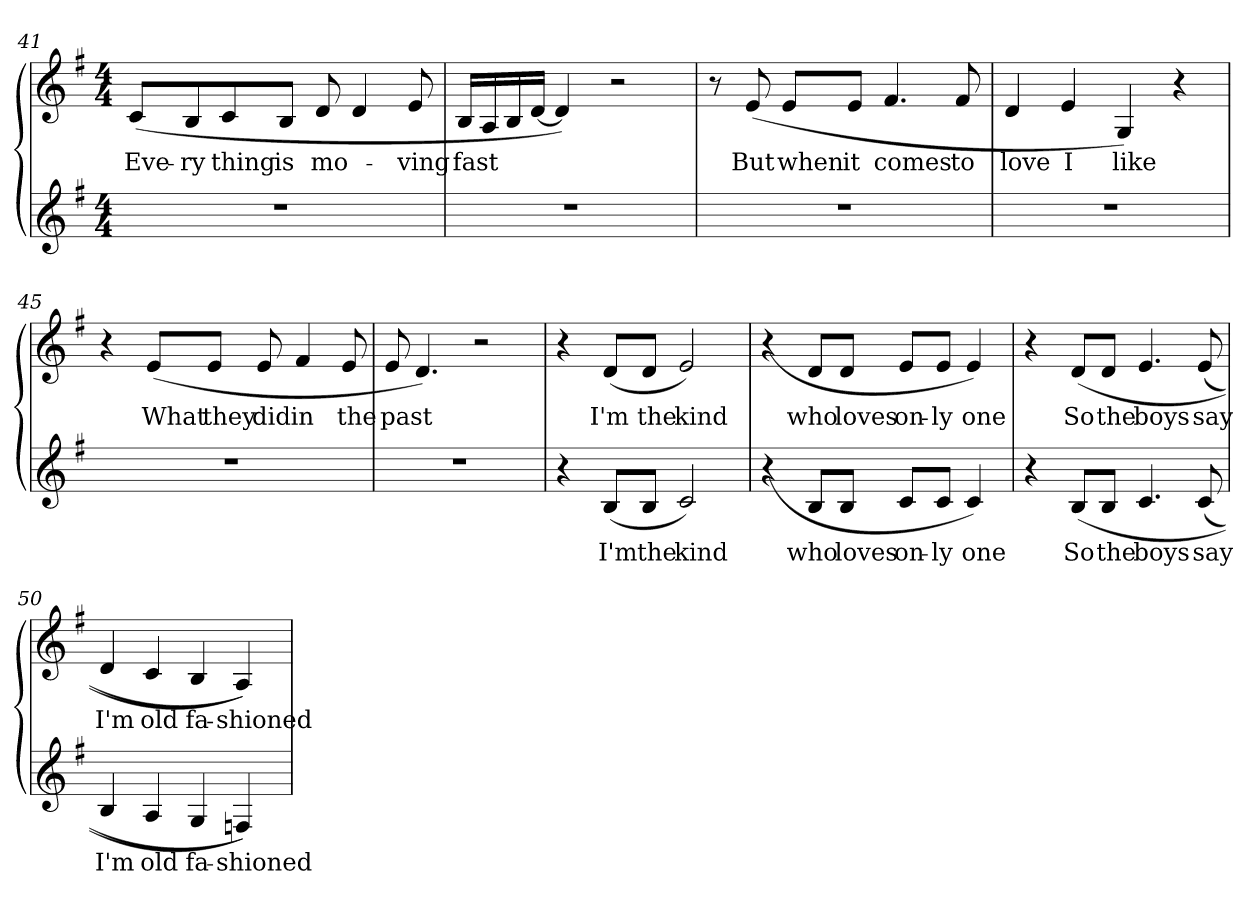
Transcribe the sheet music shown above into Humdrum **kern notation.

**kern	**text	**kern	**text
*part2	*part2	*part1	*part1
*staff2	*staff2	*staff1	*staff1
*clefG2	*	*clefG2	*
*k[f#]	*	*k[f#]	*
*G:	*	*G:	*
*M4/4	*	*M4/4	*
=41	=41	=41	=41
!	!	!	!LO:LY:b:color=#000000
1r	.	(8ci/L	Eve-
!	!	!	!LO:LY:b:color=#000000
.	.	8Bi/	-ry
!	!	!	!LO:LY:b:color=#000000
.	.	8ci/	thing
!	!	!	!LO:LY:b:color=#000000
.	.	8Bi/J	is
!	!	!	!LO:LY:b:color=#000000
.	.	8di/	mo-
.	.	4di/	.
!	!	!	!LO:LY:b:color=#000000
.	.	8ei/	-ving
=42	=42	=42	=42
!	!	!	!LO:LY:b:color=#000000
1r	.	16Bi/LL	fast
.	.	16Ai/	.
.	.	16Bi/	.
.	.	[16di/JJ	.
.	.	4di/])	.
.	.	2r	.
=43	=43	=43	=43
1r	.	8r	.
!	!	!	!LO:LY:b:color=#000000
.	.	(8ei/	But
!	!	!	!LO:LY:b:color=#000000
.	.	8ei/L	when
!	!	!	!LO:LY:b:color=#000000
.	.	8ei/J	it
!	!	!	!LO:LY:b:color=#000000
.	.	4.f#i/	comes
!	!	!	!LO:LY:b:color=#000000
.	.	8f#i/	to
!!LO:LB:g=z
=44	=44	=44	=44
!	!	!	!LO:LY:b:color=#000000
1r	.	4di/	love
!	!	!	!LO:LY:b:color=#000000
.	.	4ei/	I
!	!	!	!LO:LY:b:color=#000000
.	.	4Gi/)	like
.	.	4r	.
=45	=45	=45	=45
1r	.	4r	.
!	!	!	!LO:LY:b:color=#000000
.	.	(8ei/L	What
!	!	!	!LO:LY:b:color=#000000
.	.	8ei/J	they
!	!	!	!LO:LY:b:color=#000000
.	.	8ei/	did
!	!	!	!LO:LY:b:color=#000000
.	.	4f#i/	in
!	!	!	!LO:LY:b:color=#000000
.	.	8ei/	the
=46	=46	=46	=46
!	!	!	!LO:LY:b:color=#000000
1r	.	8ei/	past
.	.	4.di/)	.
.	.	2r	.
=47	=47	=47	=47
4r	.	4r	.
!	!LO:LY:b:color=#000000	!	!
!	!	!	!LO:LY:b:color=#000000
(8Bi/L	I'm	(8di/L	I'm
!	!LO:LY:b:color=#000000	!	!
!	!	!	!LO:LY:b:color=#000000
8Bi/J	the	8di/J	the
!	!LO:LY:b:color=#000000	!	!
!	!	!	!LO:LY:b:color=#000000
2ci/)	kind	2ei/)	kind
=48	=48	=48	=48
(4r	.	(4r	.
!	!LO:LY:b:color=#000000	!	!
!	!	!	!LO:LY:b:color=#000000
8Bi/L	who	8di/L	who
!	!LO:LY:b:color=#000000	!	!
!	!	!	!LO:LY:b:color=#000000
8Bi/J	loves	8di/J	loves
!	!LO:LY:b:color=#000000	!	!
!	!	!	!LO:LY:b:color=#000000
8ci/L	on-	8ei/L	on-
!	!LO:LY:b:color=#000000	!	!
!	!	!	!LO:LY:b:color=#000000
8ci/J	-ly	8ei/J	-ly
!	!LO:LY:b:color=#000000	!	!
!	!	!	!LO:LY:b:color=#000000
4ci/)	one	4ei/)	one
!!LO:LB:g=z
=49	=49	=49	=49
4r	.	4r	.
!	!LO:LY:b:color=#000000	!	!
!	!	!	!LO:LY:b:color=#000000
(8Bi/L	So	(8di/L	So
!	!LO:LY:b:color=#000000	!	!
!	!	!	!LO:LY:b:color=#000000
8Bi/J	the	8di/J	the
!	!LO:LY:b:color=#000000	!	!
!	!	!	!LO:LY:b:color=#000000
4.ci/	boys	4.ei/	boys
!	!LO:LY:b:color=#000000	!	!
!	!	!	!LO:LY:b:color=#000000
(8ci/	say	(8ei/	say
=50	=50	=50	=50
!	!LO:LY:b:color=#000000	!	!
!	!	!	!LO:LY:b:color=#000000
4Bi/	I'm	4di/	I'm
!	!LO:LY:b:color=#000000	!	!
!	!	!	!LO:LY:b:color=#000000
4Ai/	old	4ci/	old
!	!LO:LY:b:color=#000000	!	!
!	!	!	!LO:LY:b:color=#000000
4Gi/	fa-	4Bi/	fa-
!	!LO:LY:b:color=#000000	!	!
!	!	!	!LO:LY:b:color=#000000
4Fni/))	-shioned	4Ai/))	-shioned
=	=	=	=
*-	*-	*-	*-
